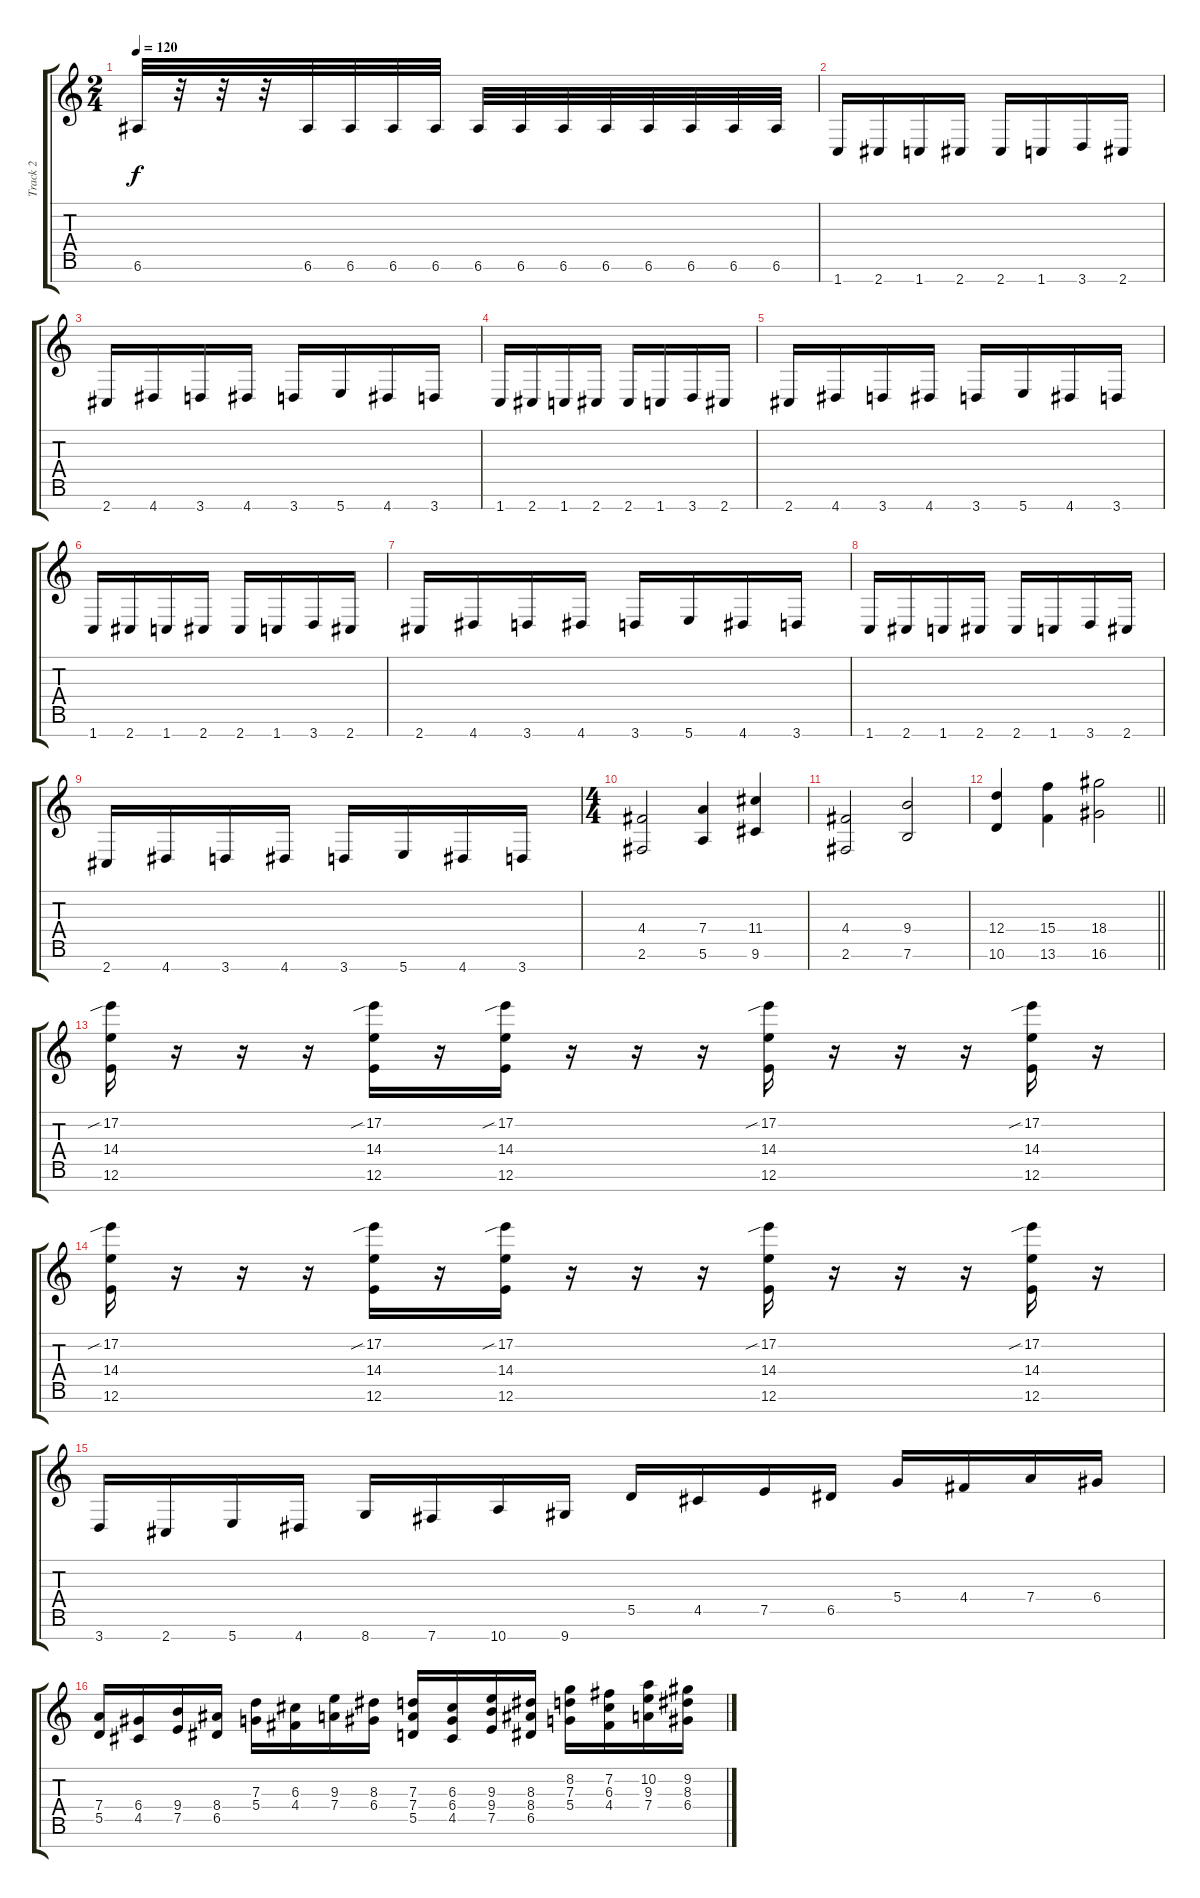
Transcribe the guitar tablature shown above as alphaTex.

\track ("Track 2" "Track 2") {instrument distortionguitar}
\staff {score tabs}
\tuning (E4 B3 G3 D3 A2 E2 B1) {hide}
\ts (2 4)
\tempo 120
\clef g2
\ks c
6.6.32{dy f} r.32 r.32 r.32 6.6.32 6.6.32 6.6.32 6.6.32 6.6.32 6.6.32 6.6.32 6.6.32 6.6.32 6.6.32 6.6.32 6.6.32 |
1.7.16 2.7.16 1.7.16 2.7.16 2.7.16 1.7.16 3.7.16 2.7.16 |
2.7.16 4.7.16 3.7.16 4.7.16 3.7.16 5.7.16 4.7.16 3.7.16 |
1.7.16 2.7.16 1.7.16 2.7.16 2.7.16 1.7.16 3.7.16 2.7.16 |
2.7.16 4.7.16 3.7.16 4.7.16 3.7.16 5.7.16 4.7.16 3.7.16 |
1.7.16 2.7.16 1.7.16 2.7.16 2.7.16 1.7.16 3.7.16 2.7.16 |
2.7.16 4.7.16 3.7.16 4.7.16 3.7.16 5.7.16 4.7.16 3.7.16 |
1.7.16 2.7.16 1.7.16 2.7.16 2.7.16 1.7.16 3.7.16 2.7.16 |
2.7.16 4.7.16 3.7.16 4.7.16 3.7.16 5.7.16 4.7.16 3.7.16 |
\ts (4 4)
(4.4 2.6).2 (7.4 5.6).4 (11.4 9.6).4 |
(4.4 2.6).2 (9.4 7.6).2 |
\barLineRight lightlight
(12.4 10.6).4 (15.4 13.6).4 (18.4 16.6).2 |
(17.2{sib} 14.4 12.6).16 r.16 r.16 r.16 (17.2{sib} 14.4 12.6).16 r.16 (17.2{sib} 14.4 12.6).16 r.16 r.16 r.16 (17.2{sib} 14.4 12.6).16 r.16 r.16 r.16 (17.2{sib} 14.4 12.6).16 r.16 |
(17.2{sib} 14.4 12.6).16 r.16 r.16 r.16 (17.2{sib} 14.4 12.6).16 r.16 (17.2{sib} 14.4 12.6).16 r.16 r.16 r.16 (17.2{sib} 14.4 12.6).16 r.16 r.16 r.16 (17.2{sib} 14.4 12.6).16 r.16 |
3.7.16 2.7.16 5.7.16 4.7.16 8.7.16 7.7.16 10.7.16 9.7.16 5.5.16 4.5.16 7.5.16 6.5.16 5.4.16 4.4.16 7.4.16 6.4.16 |
(7.4 5.5).16 (6.4 4.5).16 (9.4 7.5).16 (8.4 6.5).16 (7.3 5.4).16 (6.3 4.4).16 (9.3 7.4).16 (8.3 6.4).16 (7.3 7.4 5.5).16 (6.3 6.4 4.5).16 (9.3 9.4 7.5).16 (8.3 8.4 6.5).16 (8.2 7.3 5.4).16 (7.2 6.3 4.4).16 (10.2 9.3 7.4).16 (9.2 8.3 6.4).16
